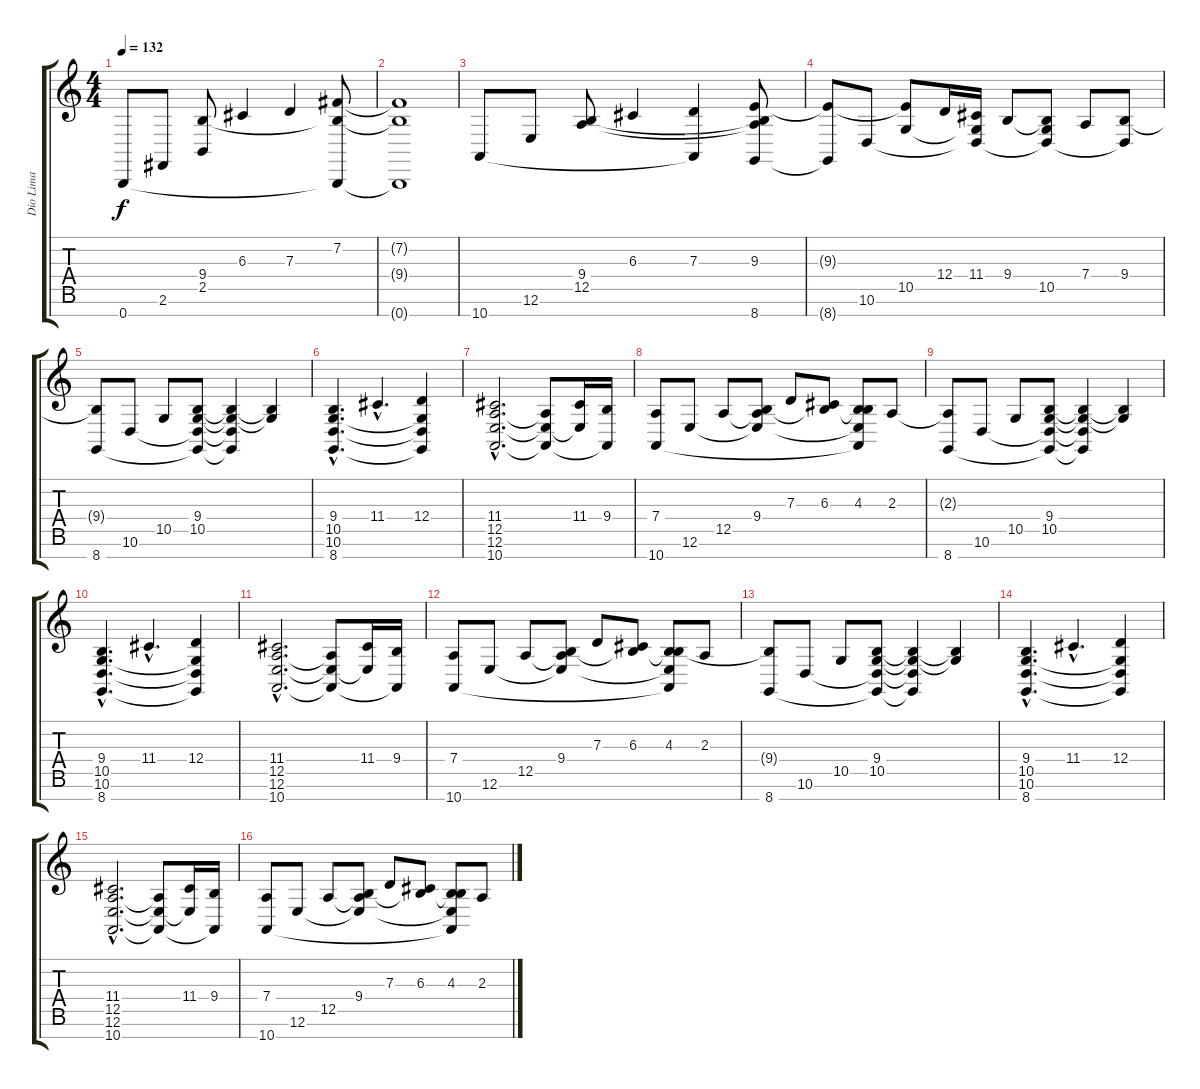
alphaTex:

\track ("Dio Lima" "Dio Lima") {instrument acousticgrandpiano}
\staff {score tabs}
\tuning (E4 B3 G3 D3 A2 E2 B1) {hide}
\ts (4 4)
\tempo 132
\clef g2
\ks c
0.7.8{dy f} 2.6.8 (9.4 2.5).8 6.3.4 7.3.4 (7.2 9.4{t} 0.7{t}).8 |
(7.2{t} 9.4{t} 0.7{t}).1 |
10.7.8 12.6.8 (9.4 12.5).8 6.3.4 (7.3 10.7{t}).4 (9.3 9.4{t} 12.5{t} 8.7).8 |
(9.3{t} 8.7{t}).8 10.6.8 (9.3{t} 10.5).8 12.4.16 (11.4 10.5{t} 10.6{t}).16 9.4.8 (9.4{t} 10.5 10.6{t}).8 7.4.8 (9.4 10.6{t}).8 |
(9.4{t} 8.7).8 10.6.8 10.5.8 (9.4 10.5 10.6{t} 8.7{t}).8 (9.4{t} 10.5{t} 10.6{t} 8.7{t}).4 (9.4{t} 10.5{t}).4 |
(9.4{hac} 10.5{hac} 10.6{hac} 8.7{hac}).4{d} 11.4{hac}.4{d} (12.4 10.5{t} 10.6{t} 8.7{t}).4 |
(11.4{hac} 12.5{hac} 12.6{hac} 10.7{hac}).2{d} (12.5{t} 12.6{t} 10.7{t}).8 (11.4 12.6{t}).16 (9.4 10.7{t}).16 |
(7.4 10.7).8 12.6.8 12.5.8 (9.4 12.5{t} 12.6{t}).8 7.3.8 (6.3 9.4{t}).8 (4.3 9.4{t} 12.6{t} 10.7{t}).8 2.3.8 |
(2.3{t} 8.7).8 10.6.8 10.5.8 (9.4 10.5 10.6{t} 8.7{t}).8 (9.4{t} 10.5{t} 10.6{t} 8.7{t}).4 (9.4{t} 10.5{t}).4 |
(9.4{hac} 10.5{hac} 10.6{hac} 8.7{hac}).4{d} 11.4{hac}.4{d} (12.4 10.5{t} 10.6{t} 8.7{t}).4 |
(11.4{hac} 12.5{hac} 12.6{hac} 10.7{hac}).2{d} (12.5{t} 12.6{t} 10.7{t}).8 (11.4 12.6{t}).16 (9.4 10.7{t}).16 |
(7.4 10.7).8 12.6.8 12.5.8 (9.4 12.5{t} 12.6{t}).8 7.3.8 (6.3 9.4{t}).8 (4.3 9.4{t} 12.6{t} 10.7{t}).8 2.3.8 |
(9.4{t} 8.7).8 10.6.8 10.5.8 (9.4 10.5 10.6{t} 8.7{t}).8 (9.4{t} 10.5{t} 10.6{t} 8.7{t}).4 (9.4{t} 10.5{t}).4 |
(9.4{hac} 10.5{hac} 10.6{hac} 8.7{hac}).4{d} 11.4{hac}.4{d} (12.4 10.5{t} 10.6{t} 8.7{t}).4 |
(11.4{hac} 12.5{hac} 12.6{hac} 10.7{hac}).2{d} (12.5{t} 12.6{t} 10.7{t}).8 (11.4 12.6{t}).16 (9.4 10.7{t}).16 |
(7.4 10.7).8 12.6.8 12.5.8 (9.4 12.5{t} 12.6{t}).8 7.3.8 (6.3 9.4{t}).8 (4.3 9.4{t} 12.6{t} 10.7{t}).8 2.3.8
